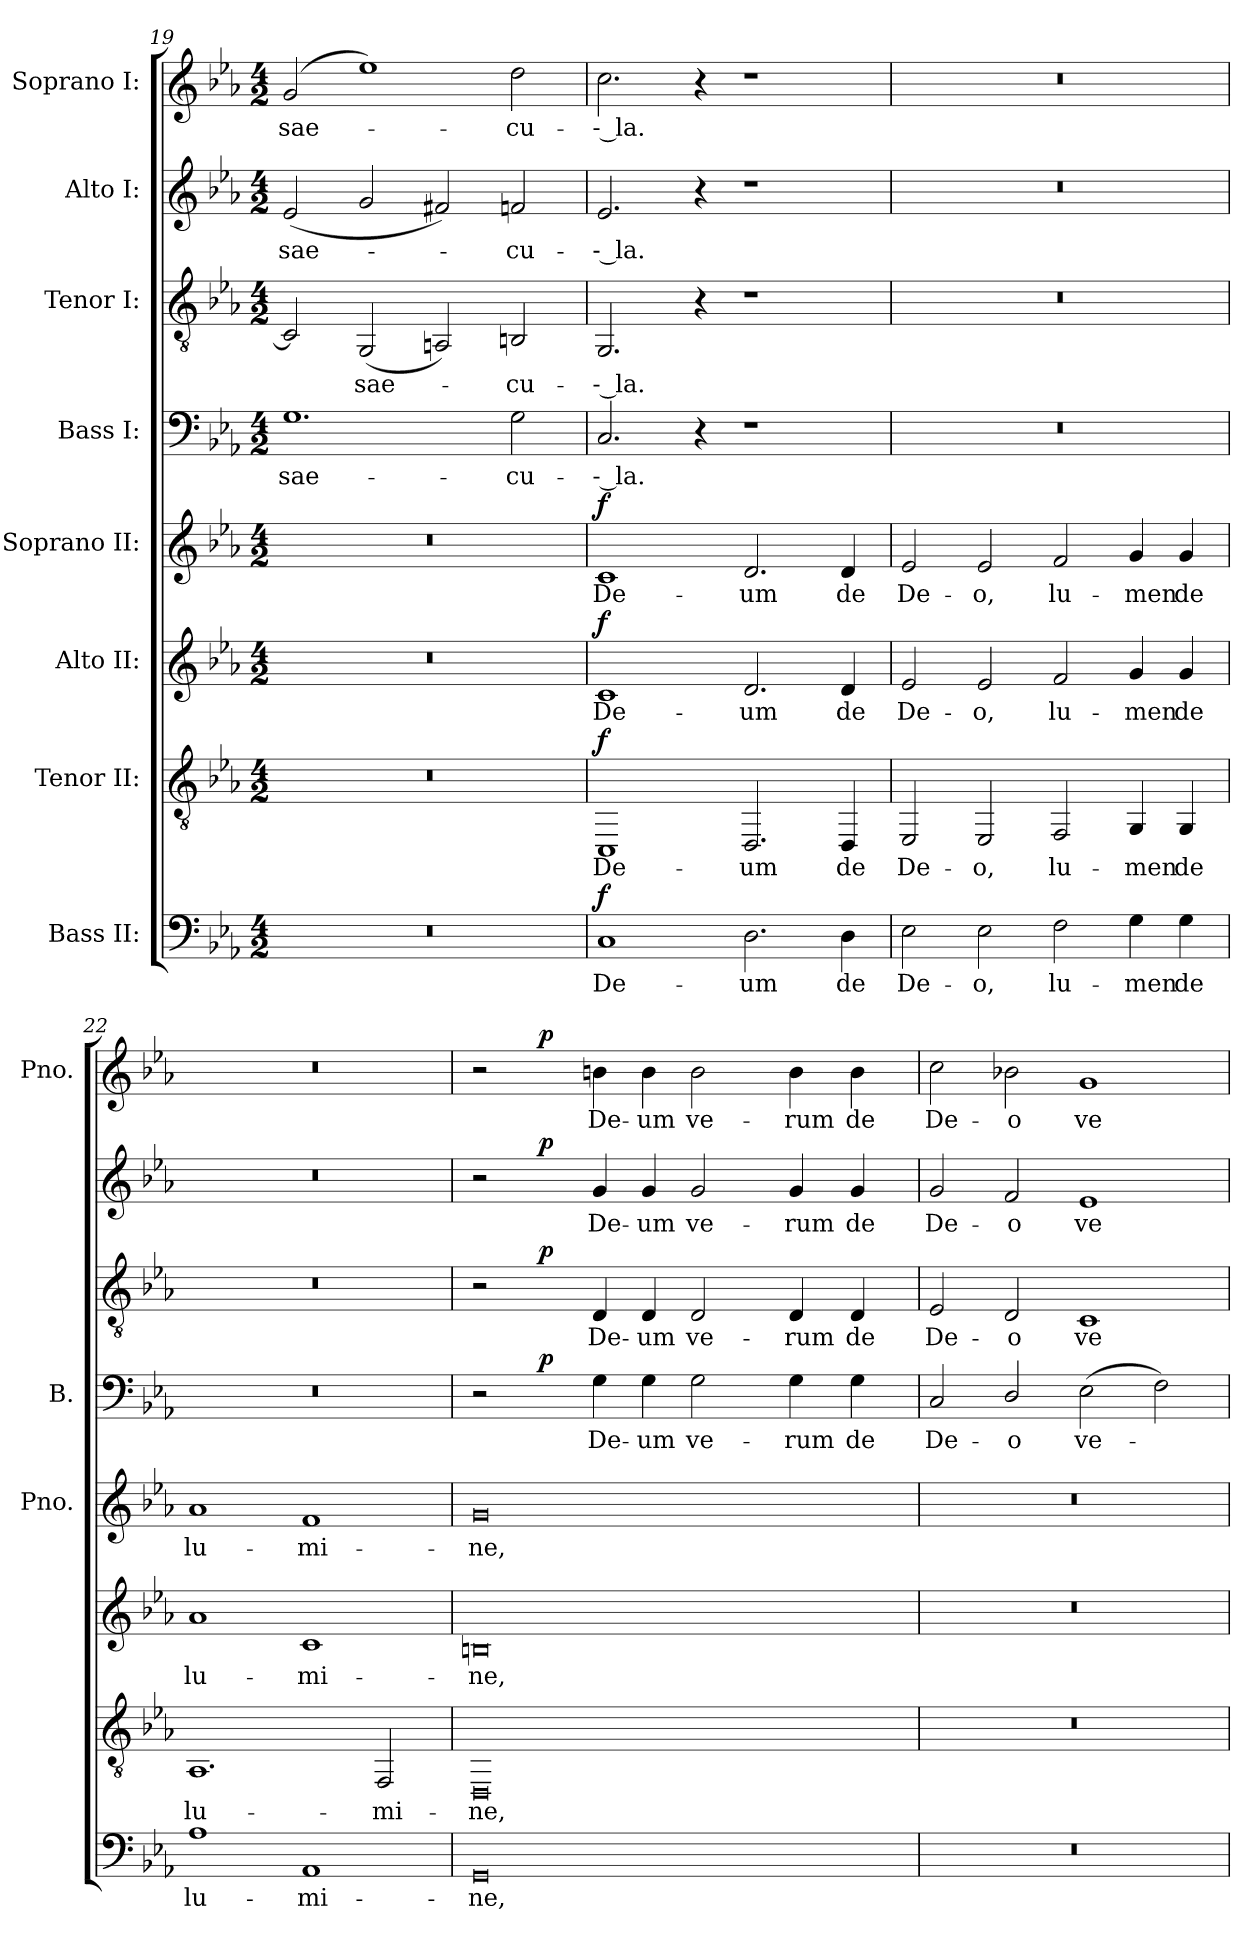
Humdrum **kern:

**kern	**text	**dynam	**kern	**text	**dynam	**kern	**text	**dynam	**kern	**text	**dynam	**kern	**text	**dynam	**kern	**text	**dynam	**kern	**text	**dynam	**kern	**text	**dynam
*part8	*part8	*part8	*part7	*part7	*part7	*part6	*part6	*part6	*part5	*part5	*part5	*part4	*part4	*part4	*part3	*part3	*part3	*part2	*part2	*part2	*part1	*part1	*part1
*staff8	*staff8	*staff8	*staff7	*staff7	*staff7	*staff6	*staff6	*staff6	*staff5	*staff5	*staff5	*staff4	*staff4	*staff4	*staff3	*staff3	*staff3	*staff2	*staff2	*staff2	*staff1	*staff1	*staff1
*I"Bass II:	*	*	*I"Tenor II:	*	*	*I"Alto II:	*	*	*I"Soprano II:	*	*	*I"Bass I:	*	*	*I"Tenor I:	*	*	*I"Alto I:	*	*	*I"Soprano I:	*	*
*	*	*	*	*	*	*	*	*	*I'Pno.	*	*	*I'B.	*	*	*	*	*	*	*	*	*I'Pno.	*	*
*clefF4	*	*	*clefGv2	*	*	*clefG2	*	*	*clefG2	*	*	*clefF4	*	*	*clefGv2	*	*	*clefG2	*	*	*clefG2	*	*
*k[b-e-a-]	*	*	*k[b-e-a-]	*	*	*k[b-e-a-]	*	*	*k[b-e-a-]	*	*	*k[b-e-a-]	*	*	*k[b-e-a-]	*	*	*k[b-e-a-]	*	*	*k[b-e-a-]	*	*
*E-:	*	*	*E-:	*	*	*E-:	*	*	*E-:	*	*	*E-:	*	*	*E-:	*	*	*E-:	*	*	*E-:	*	*
*M4/2	*	*	*M4/2	*	*	*M4/2	*	*	*M4/2	*	*	*M4/2	*	*	*M4/2	*	*	*M4/2	*	*	*M4/2	*	*
=19	=19	=19	=19	=19	=19	=19	=19	=19	=19	=19	=19	=19	=19	=19	=19	=19	=19	=19	=19	=19	=19	=19	=19
!LO:N:vis=1	!	!	!LO:N:vis=1	!	!	!LO:N:vis=1	!	!	!LO:N:vis=1	!	!	!	!	!	!	!	!	!	!	!	!	!	!
!	!	!	!	!	!	!	!	!	!	!	!	!	!LO:LY:b:color=#000000	!	!	!	!	!	!	!	!	!	!
!	!	!	!	!	!	!	!	!	!	!	!	!	!	!	!	!	!	!	!LO:LY:b:color=#000000	!	!	!	!
!	!	!	!	!	!	!	!	!	!	!	!	!	!	!	!	!	!	!	!	!	!	!LO:LY:b:color=#000000	!
0r	.	.	0r	.	.	0r	.	.	0r	.	.	1.Gi	sae-	.	2Ci/]	.	.	(2e-i/	sae-	.	(2gi/	sae-	.
!	!	!	!	!	!	!	!	!	!	!	!	!	!	!	!	!LO:LY:b:color=#000000	!	!	!	!	!	!	!
.	.	.	.	.	.	.	.	.	.	.	.	.	.	.	(2GGi/	sae-	.	2gi/	.	.	1ee-i)	.	.
.	.	.	.	.	.	.	.	.	.	.	.	.	.	.	2AAni/)	.	.	2f#Xi/)	.	.	.	.	.
!	!	!	!	!	!	!	!	!	!	!	!	!	!LO:LY:b:color=#000000	!	!	!	!	!	!	!	!	!	!
!	!	!	!	!	!	!	!	!	!	!	!	!	!	!	!	!LO:LY:b:color=#000000	!	!	!	!	!	!	!
!	!	!	!	!	!	!	!	!	!	!	!	!	!	!	!	!	!	!	!LO:LY:b:color=#000000	!	!	!	!
!	!	!	!	!	!	!	!	!	!	!	!	!	!	!	!	!	!	!	!	!	!	!LO:LY:b:color=#000000	!
.	.	.	.	.	.	.	.	.	.	.	.	2Gi\	-cu-	.	2BBni/	-cu-	.	2fni/	-cu-	.	2ddi\	-cu-	.
!!LO:LB:g=z
=20	=20	=20	=20	=20	=20	=20	=20	=20	=20	=20	=20	=20	=20	=20	=20	=20	=20	=20	=20	=20	=20	=20	=20
!	!LO:LY:b:color=#000000	!	!	!	!	!	!	!	!	!	!	!	!	!	!	!	!	!	!	!	!	!	!
!	!	!	!	!LO:LY:b:color=#000000	!	!	!	!	!	!	!	!	!	!	!	!	!	!	!	!	!	!	!
!	!	!	!	!	!	!	!LO:LY:b:color=#000000	!	!	!	!	!	!	!	!	!	!	!	!	!	!	!	!
!	!	!	!	!	!	!	!	!	!	!LO:LY:b:color=#000000	!	!	!	!	!	!	!	!	!	!	!	!	!
!	!	!	!	!	!	!	!	!	!	!	!	!	!LO:LY:b:color=#000000	!	!	!	!	!	!	!	!	!	!
!	!	!	!	!	!	!	!	!	!	!	!	!	!	!	!	!LO:LY:b:color=#000000	!	!	!	!	!	!	!
!	!	!	!	!	!	!	!	!	!	!	!	!	!	!	!	!	!	!	!LO:LY:b:color=#000000	!	!	!	!
!	!	!	!	!	!	!	!	!	!	!	!	!	!	!	!	!	!	!	!	!	!	!LO:LY:b:color=#000000	!
1Ci	De-	f	1CCi	De-	f	1ci	De-	f	1ci	De-	f	2.Ci/	-- la.	.	2.GGi/	-- la.	.	2.e-i/	-- la.	.	2.cci\	-- la.	.
.	.	.	.	.	.	.	.	.	.	.	.	4r	.	.	4r	.	.	4r	.	.	4r	.	.
!	!LO:LY:b:color=#000000	!	!	!	!	!	!	!	!	!	!	!	!	!	!	!	!	!	!	!	!	!	!
!	!	!	!	!LO:LY:b:color=#000000	!	!	!	!	!	!	!	!	!	!	!	!	!	!	!	!	!	!	!
!	!	!	!	!	!	!	!LO:LY:b:color=#000000	!	!	!	!	!	!	!	!	!	!	!	!	!	!	!	!
!	!	!	!	!	!	!	!	!	!	!LO:LY:b:color=#000000	!	!	!	!	!	!	!	!	!	!	!	!	!
2.Di\	-um	.	2.DDi/	-um	.	2.di/	-um	.	2.di/	-um	.	1r	.	.	1r	.	.	1r	.	.	1r	.	.
!	!LO:LY:b:color=#000000	!	!	!	!	!	!	!	!	!	!	!	!	!	!	!	!	!	!	!	!	!	!
!	!	!	!	!LO:LY:b:color=#000000	!	!	!	!	!	!	!	!	!	!	!	!	!	!	!	!	!	!	!
!	!	!	!	!	!	!	!LO:LY:b:color=#000000	!	!	!	!	!	!	!	!	!	!	!	!	!	!	!	!
!	!	!	!	!	!	!	!	!	!	!LO:LY:b:color=#000000	!	!	!	!	!	!	!	!	!	!	!	!	!
4Di\	de	.	4DDi/	de	.	4di/	de	.	4di/	de	.	.	.	.	.	.	.	.	.	.	.	.	.
=21	=21	=21	=21	=21	=21	=21	=21	=21	=21	=21	=21	=21	=21	=21	=21	=21	=21	=21	=21	=21	=21	=21	=21
!	!LO:LY:b:color=#000000	!	!	!	!	!	!	!	!	!	!	!	!	!	!	!	!	!	!	!	!	!	!
!	!	!	!	!LO:LY:b:color=#000000	!	!	!	!	!	!	!	!	!	!	!	!	!	!	!	!	!	!	!
!	!	!	!	!	!	!	!LO:LY:b:color=#000000	!	!	!	!	!	!	!	!	!	!	!	!	!	!	!	!
!	!	!	!	!	!	!	!	!	!	!LO:LY:b:color=#000000	!	!LO:N:vis=1	!	!	!LO:N:vis=1	!	!	!LO:N:vis=1	!	!	!LO:N:vis=1	!	!
2E-i\	De-	.	2EE-i/	De-	.	2e-i/	De-	.	2e-i/	De-	.	0r	.	.	0r	.	.	0r	.	.	0r	.	.
!	!LO:LY:b:color=#000000	!	!	!	!	!	!	!	!	!	!	!	!	!	!	!	!	!	!	!	!	!	!
!	!	!	!	!LO:LY:b:color=#000000	!	!	!	!	!	!	!	!	!	!	!	!	!	!	!	!	!	!	!
!	!	!	!	!	!	!	!LO:LY:b:color=#000000	!	!	!	!	!	!	!	!	!	!	!	!	!	!	!	!
!	!	!	!	!	!	!	!	!	!	!LO:LY:b:color=#000000	!	!	!	!	!	!	!	!	!	!	!	!	!
2E-i\	-o,	.	2EE-i/	-o,	.	2e-i/	-o,	.	2e-i/	-o,	.	.	.	.	.	.	.	.	.	.	.	.	.
!	!LO:LY:b:color=#000000	!	!	!	!	!	!	!	!	!	!	!	!	!	!	!	!	!	!	!	!	!	!
!	!	!	!	!LO:LY:b:color=#000000	!	!	!	!	!	!	!	!	!	!	!	!	!	!	!	!	!	!	!
!	!	!	!	!	!	!	!LO:LY:b:color=#000000	!	!	!	!	!	!	!	!	!	!	!	!	!	!	!	!
!	!	!	!	!	!	!	!	!	!	!LO:LY:b:color=#000000	!	!	!	!	!	!	!	!	!	!	!	!	!
2Fi\	lu-	.	2FFi/	lu-	.	2fi/	lu-	.	2fi/	lu-	.	.	.	.	.	.	.	.	.	.	.	.	.
!	!LO:LY:b:color=#000000	!	!	!	!	!	!	!	!	!	!	!	!	!	!	!	!	!	!	!	!	!	!
!	!	!	!	!LO:LY:b:color=#000000	!	!	!	!	!	!	!	!	!	!	!	!	!	!	!	!	!	!	!
!	!	!	!	!	!	!	!LO:LY:b:color=#000000	!	!	!	!	!	!	!	!	!	!	!	!	!	!	!	!
!	!	!	!	!	!	!	!	!	!	!LO:LY:b:color=#000000	!	!	!	!	!	!	!	!	!	!	!	!	!
4Gi\	-men	.	4GGi/	-men	.	4gi/	-men	.	4gi/	-men	.	.	.	.	.	.	.	.	.	.	.	.	.
!	!LO:LY:b:color=#000000	!	!	!	!	!	!	!	!	!	!	!	!	!	!	!	!	!	!	!	!	!	!
!	!	!	!	!LO:LY:b:color=#000000	!	!	!	!	!	!	!	!	!	!	!	!	!	!	!	!	!	!	!
!	!	!	!	!	!	!	!LO:LY:b:color=#000000	!	!	!	!	!	!	!	!	!	!	!	!	!	!	!	!
!	!	!	!	!	!	!	!	!	!	!LO:LY:b:color=#000000	!	!	!	!	!	!	!	!	!	!	!	!	!
4Gi\	de	.	4GGi/	de	.	4gi/	de	.	4gi/	de	.	.	.	.	.	.	.	.	.	.	.	.	.
=22	=22	=22	=22	=22	=22	=22	=22	=22	=22	=22	=22	=22	=22	=22	=22	=22	=22	=22	=22	=22	=22	=22	=22
!	!LO:LY:b:color=#000000	!	!	!	!	!	!	!	!	!	!	!	!	!	!	!	!	!	!	!	!	!	!
!	!	!	!	!LO:LY:b:color=#000000	!	!	!	!	!	!	!	!	!	!	!	!	!	!	!	!	!	!	!
!	!	!	!	!	!	!	!LO:LY:b:color=#000000	!	!	!	!	!	!	!	!	!	!	!	!	!	!	!	!
!	!	!	!	!	!	!	!	!	!	!LO:LY:b:color=#000000	!	!LO:N:vis=1	!	!	!LO:N:vis=1	!	!	!LO:N:vis=1	!	!	!LO:N:vis=1	!	!
1A-i	lu-	.	1.AA-i	lu-	.	1a-i	lu-	.	1a-i	lu-	.	0r	.	.	0r	.	.	0r	.	.	0r	.	.
!	!LO:LY:b:color=#000000	!	!	!	!	!	!	!	!	!	!	!	!	!	!	!	!	!	!	!	!	!	!
!	!	!	!	!	!	!	!LO:LY:b:color=#000000	!	!	!	!	!	!	!	!	!	!	!	!	!	!	!	!
!	!	!	!	!	!	!	!	!	!	!LO:LY:b:color=#000000	!	!	!	!	!	!	!	!	!	!	!	!	!
1AA-i	-mi-	.	.	.	.	1ci	-mi-	.	1fi	-mi-	.	.	.	.	.	.	.	.	.	.	.	.	.
!	!	!	!	!LO:LY:b:color=#000000	!	!	!	!	!	!	!	!	!	!	!	!	!	!	!	!	!	!	!
.	.	.	2FFi/	-mi-	.	.	.	.	.	.	.	.	.	.	.	.	.	.	.	.	.	.	.
=23	=23	=23	=23	=23	=23	=23	=23	=23	=23	=23	=23	=23	=23	=23	=23	=23	=23	=23	=23	=23	=23	=23	=23
!	!LO:LY:b:color=#000000	!	!	!	!	!	!	!	!	!	!	!	!	!	!	!	!	!	!	!	!	!	!
!	!	!	!	!LO:LY:b:color=#000000	!	!	!	!	!	!	!	!	!	!	!	!	!	!	!	!	!	!	!
!	!	!	!	!	!	!	!LO:LY:b:color=#000000	!	!	!	!	!	!	!	!	!	!	!	!	!	!	!	!
!	!	!	!	!	!	!	!	!	!	!LO:LY:b:color=#000000	!	!	!	!	!	!	!	!	!	!	!	!	!
*	*	*	*	*	*	*	*	*	*	*	*	*^	*	*	*^	*	*	*^	*	*	*^	*	*
0GGi	-ne,	.	0DDi	-ne,	.	0Bni	-ne,	.	0gi	-ne,	.	2r	8ryy	.	.	2r	8ryy	.	.	2r	8ryy	.	.	2r	8ryy	.	.
.	.	.	.	.	.	.	.	.	.	.	.	.	16ryy	.	.	.	16ryy	.	.	.	16ryy	.	.	.	16ryy	.	.
.	.	.	.	.	.	.	.	.	.	.	.	.	64ryy	.	.	.	64ryy	.	.	.	64ryy	.	.	.	64ryy	.	.
.	.	.	.	.	.	.	.	.	.	.	.	.	512.ryy	.	.	.	512.ryy	.	.	.	512.ryy	.	.	.	512.ryy	.	.
.	.	.	.	.	.	.	.	.	.	.	.	.	1ryy	.	p	.	1ryy	.	p	.	1ryy	.	p	.	1ryy	.	p
!	!	!	!	!	!	!	!	!	!	!	!	!	!	!LO:LY:b:color=#000000	!	!	!	!	!	!	!	!	!	!	!	!	!
!	!	!	!	!	!	!	!	!	!	!	!	!	!	!	!	!	!	!LO:LY:b:color=#000000	!	!	!	!	!	!	!	!	!
!	!	!	!	!	!	!	!	!	!	!	!	!	!	!	!	!	!	!	!	!	!	!LO:LY:b:color=#000000	!	!	!	!	!
!	!	!	!	!	!	!	!	!	!	!	!	!	!	!	!	!	!	!	!	!	!	!	!	!	!	!LO:LY:b:color=#000000	!
.	.	.	.	.	.	.	.	.	.	.	.	4Gi\	.	De-	.	4Di/	.	De-	.	4gi/	.	De-	.	4bni\	.	De-	.
!	!	!	!	!	!	!	!	!	!	!	!	!	!	!LO:LY:b:color=#000000	!	!	!	!	!	!	!	!	!	!	!	!	!
!	!	!	!	!	!	!	!	!	!	!	!	!	!	!	!	!	!	!LO:LY:b:color=#000000	!	!	!	!	!	!	!	!	!
!	!	!	!	!	!	!	!	!	!	!	!	!	!	!	!	!	!	!	!	!	!	!LO:LY:b:color=#000000	!	!	!	!	!
!	!	!	!	!	!	!	!	!	!	!	!	!	!	!	!	!	!	!	!	!	!	!	!	!	!	!LO:LY:b:color=#000000	!
.	.	.	.	.	.	.	.	.	.	.	.	4Gi\	.	-um	.	4Di/	.	-um	.	4gi/	.	-um	.	4bi\	.	-um	.
!	!	!	!	!	!	!	!	!	!	!	!	!	!	!LO:LY:b:color=#000000	!	!	!	!	!	!	!	!	!	!	!	!	!
!	!	!	!	!	!	!	!	!	!	!	!	!	!	!	!	!	!	!LO:LY:b:color=#000000	!	!	!	!	!	!	!	!	!
!	!	!	!	!	!	!	!	!	!	!	!	!	!	!	!	!	!	!	!	!	!	!LO:LY:b:color=#000000	!	!	!	!	!
!	!	!	!	!	!	!	!	!	!	!	!	!	!	!	!	!	!	!	!	!	!	!	!	!	!	!LO:LY:b:color=#000000	!
.	.	.	.	.	.	.	.	.	.	.	.	2Gi\	.	ve-	.	2Di/	.	ve-	.	2gi/	.	ve-	.	2bi\	.	ve-	.
.	.	.	.	.	.	.	.	.	.	.	.	.	2ryy	.	.	.	2ryy	.	.	.	2ryy	.	.	.	2ryy	.	.
!	!	!	!	!	!	!	!	!	!	!	!	!	!	!LO:LY:b:color=#000000	!	!	!	!	!	!	!	!	!	!	!	!	!
!	!	!	!	!	!	!	!	!	!	!	!	!	!	!	!	!	!	!LO:LY:b:color=#000000	!	!	!	!	!	!	!	!	!
!	!	!	!	!	!	!	!	!	!	!	!	!	!	!	!	!	!	!	!	!	!	!LO:LY:b:color=#000000	!	!	!	!	!
!	!	!	!	!	!	!	!	!	!	!	!	!	!	!	!	!	!	!	!	!	!	!	!	!	!	!LO:LY:b:color=#000000	!
.	.	.	.	.	.	.	.	.	.	.	.	4Gi\	.	-rum	.	4Di/	.	-rum	.	4gi/	.	-rum	.	4bi\	.	-rum	.
.	.	.	.	.	.	.	.	.	.	.	.	.	4ryy	.	.	.	4ryy	.	.	.	4ryy	.	.	.	4ryy	.	.
!	!	!	!	!	!	!	!	!	!	!	!	!	!	!LO:LY:b:color=#000000	!	!	!	!	!	!	!	!	!	!	!	!	!
!	!	!	!	!	!	!	!	!	!	!	!	!	!	!	!	!	!	!LO:LY:b:color=#000000	!	!	!	!	!	!	!	!	!
!	!	!	!	!	!	!	!	!	!	!	!	!	!	!	!	!	!	!	!	!	!	!LO:LY:b:color=#000000	!	!	!	!	!
!	!	!	!	!	!	!	!	!	!	!	!	!	!	!	!	!	!	!	!	!	!	!	!	!	!	!LO:LY:b:color=#000000	!
.	.	.	.	.	.	.	.	.	.	.	.	4Gi\	.	de	.	4Di/	.	de	.	4gi/	.	de	.	4bi\	.	de	.
.	.	.	.	.	.	.	.	.	.	.	.	.	32ryy	.	.	.	32ryy	.	.	.	32ryy	.	.	.	32ryy	.	.
.	.	.	.	.	.	.	.	.	.	.	.	.	128ryy	.	.	.	128ryy	.	.	.	128ryy	.	.	.	128ryy	.	.
.	.	.	.	.	.	.	.	.	.	.	.	.	256ryy	.	.	.	256ryy	.	.	.	256ryy	.	.	.	256ryy	.	.
.	.	.	.	.	.	.	.	.	.	.	.	.	1024ryy	.	.	.	1024ryy	.	.	.	1024ryy	.	.	.	1024ryy	.	.
=24	=24	=24	=24	=24	=24	=24	=24	=24	=24	=24	=24	=24	=24	=24	=24	=24	=24	=24	=24	=24	=24	=24	=24	=24	=24	=24	=24
!LO:N:vis=1	!	!	!LO:N:vis=1	!	!	!LO:N:vis=1	!	!	!LO:N:vis=1	!	!	!	!	!	!	!	!	!	!	!	!	!	!	!	!	!	!
*	*	*	*	*	*	*	*	*	*	*	*	*v	*v	*	*	*	*	*	*	*v	*v	*	*	*v	*v	*	*
*	*	*	*	*	*	*	*	*	*	*	*	*	*	*	*v	*v	*	*	*	*	*	*	*	*
*	*	*	*	*	*	*	*	*	*	*	*	*^	*	*	*^	*	*	*^	*	*	*^	*	*
!	!	!	!	!	!	!	!	!	!	!	!	!	!	!LO:LY:b:color=#000000	!	!	!	!	!	!	!	!	!	!	!	!	!
*	*	*	*	*	*	*	*	*	*	*	*	*v	*v	*	*	*	*	*	*	*v	*v	*	*	*v	*v	*	*
*	*	*	*	*	*	*	*	*	*	*	*	*	*	*	*v	*v	*	*	*	*	*	*	*	*
*	*	*	*	*	*	*	*	*	*	*	*	*^	*	*	*^	*	*	*^	*	*	*^	*	*
!	!	!	!	!	!	!	!	!	!	!	!	!	!	!	!	!	!	!LO:LY:b:color=#000000	!	!	!	!	!	!	!	!	!
*	*	*	*	*	*	*	*	*	*	*	*	*v	*v	*	*	*	*	*	*	*v	*v	*	*	*v	*v	*	*
*	*	*	*	*	*	*	*	*	*	*	*	*	*	*	*v	*v	*	*	*	*	*	*	*	*
*	*	*	*	*	*	*	*	*	*	*	*	*^	*	*	*^	*	*	*^	*	*	*^	*	*
!	!	!	!	!	!	!	!	!	!	!	!	!	!	!	!	!	!	!	!	!	!	!LO:LY:b:color=#000000	!	!	!	!	!
*	*	*	*	*	*	*	*	*	*	*	*	*v	*v	*	*	*	*	*	*	*v	*v	*	*	*v	*v	*	*
*	*	*	*	*	*	*	*	*	*	*	*	*	*	*	*v	*v	*	*	*	*	*	*	*	*
*	*	*	*	*	*	*	*	*	*	*	*	*^	*	*	*^	*	*	*^	*	*	*^	*	*
!	!	!	!	!	!	!	!	!	!	!	!	!	!	!	!	!	!	!	!	!	!	!	!	!	!	!LO:LY:b:color=#000000	!
*	*	*	*	*	*	*	*	*	*	*	*	*v	*v	*	*	*	*	*	*	*v	*v	*	*	*v	*v	*	*
*	*	*	*	*	*	*	*	*	*	*	*	*	*	*	*v	*v	*	*	*	*	*	*	*	*
0r	.	.	0r	.	.	0r	.	.	0r	.	.	2Ci/	De-	.	2E-i/	De-	.	2gi/	De-	.	2cci\	De-	.
!	!	!	!	!	!	!	!	!	!	!	!	!	!LO:LY:b:color=#000000	!	!	!	!	!	!	!	!	!	!
!	!	!	!	!	!	!	!	!	!	!	!	!	!	!	!	!LO:LY:b:color=#000000	!	!	!	!	!	!	!
!	!	!	!	!	!	!	!	!	!	!	!	!	!	!	!	!	!	!	!LO:LY:b:color=#000000	!	!	!	!
!	!	!	!	!	!	!	!	!	!	!	!	!	!	!	!	!	!	!	!	!	!	!LO:LY:b:color=#000000	!
.	.	.	.	.	.	.	.	.	.	.	.	2Di/	-o	.	2Di/	-o	.	2fi/	-o	.	2b-Xi\	-o	.
!	!	!	!	!	!	!	!	!	!	!	!	!	!LO:LY:b:color=#000000	!	!	!	!	!	!	!	!	!	!
!	!	!	!	!	!	!	!	!	!	!	!	!	!	!	!	!LO:LY:b:color=#000000	!	!	!	!	!	!	!
!	!	!	!	!	!	!	!	!	!	!	!	!	!	!	!	!	!	!	!LO:LY:b:color=#000000	!	!	!	!
!	!	!	!	!	!	!	!	!	!	!	!	!	!	!	!	!	!	!	!	!	!	!LO:LY:b:color=#000000	!
.	.	.	.	.	.	.	.	.	.	.	.	(2E-i\	ve-	.	1Ci	ve-	.	1e-i	ve-	.	1gi	ve-	.
.	.	.	.	.	.	.	.	.	.	.	.	2Fi\)	.	.	.	.	.	.	.	.	.	.	.
=	=	=	=	=	=	=	=	=	=	=	=	=	=	=	=	=	=	=	=	=	=	=	=
*-	*-	*-	*-	*-	*-	*-	*-	*-	*-	*-	*-	*-	*-	*-	*-	*-	*-	*-	*-	*-	*-	*-	*-
